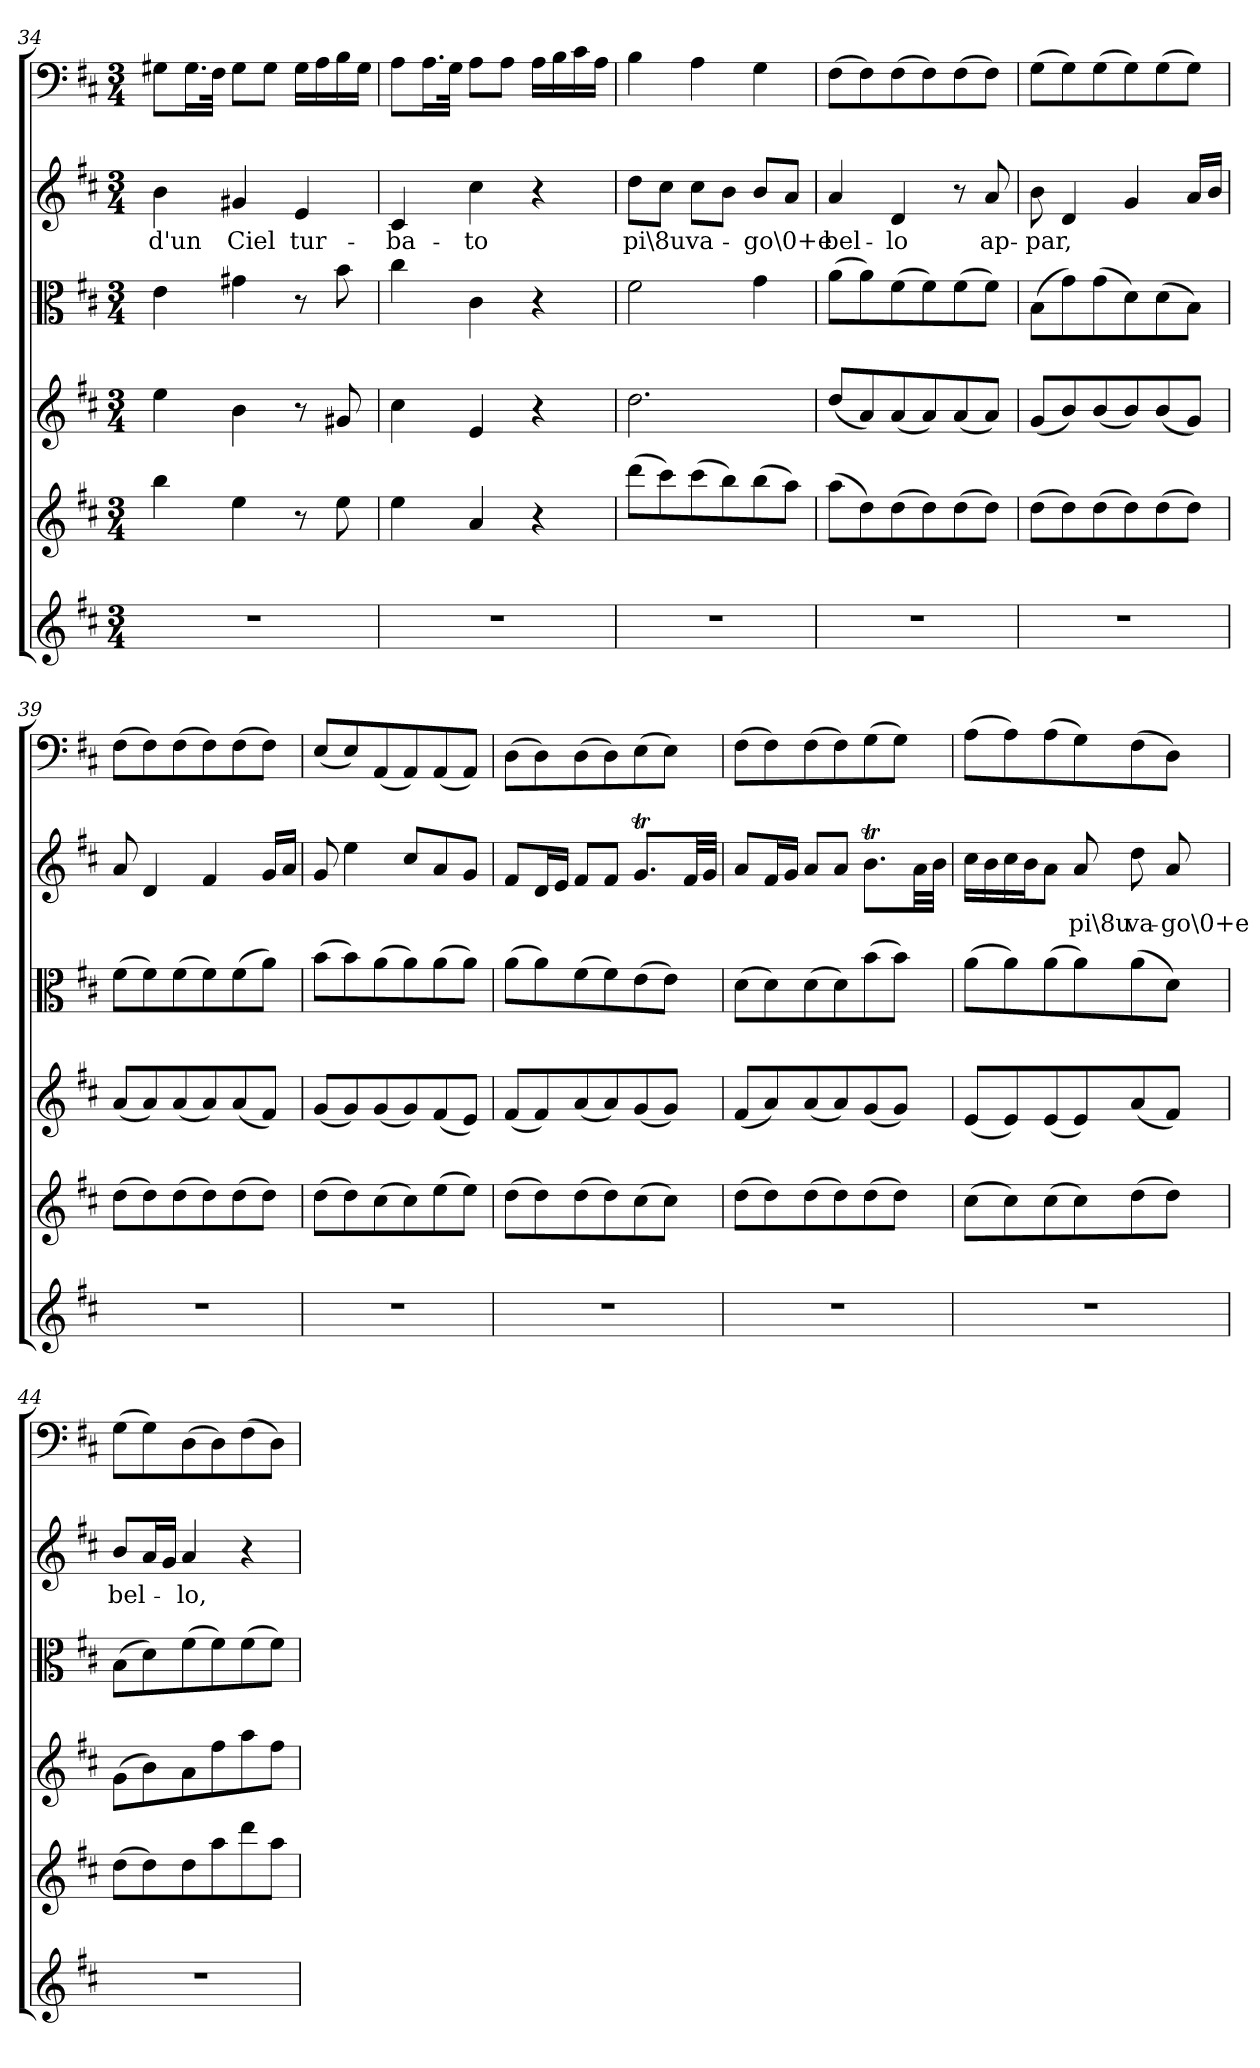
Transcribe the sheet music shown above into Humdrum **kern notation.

**kern	**kern	**kern	**kern	**kern	**text	**kern
*part6	*part5	*part4	*part3	*part2	*part2	*part1
*staff6	*staff5	*staff4	*staff3	*staff2	*staff2	*staff1
*clefG2	*clefG2	*clefG2	*clefC3	*clefG2	*	*clefF4
*k[f#c#]	*k[f#c#]	*k[f#c#]	*k[f#c#]	*k[f#c#]	*	*k[f#c#]
*D:	*D:	*D:	*D:	*D:	*	*D:
*M3/4	*M3/4	*M3/4	*M3/4	*M3/4	*	*M3/4
=34	=34	=34	=34	=34	=34	=34
2.r	4bb\	4ee\	4e\	4b\	d'un	8G#X\L
.	.	.	.	.	.	16.G#\L
.	.	.	.	.	.	32F#\JJk
.	4ee\	4b\	4g#X\	4g#X/	Ciel	8G#\L
.	.	.	.	.	.	8G#\J
.	8r	8r	8r	4e/	tur-	16G#\LL
.	.	.	.	.	.	16A\
.	8ee\	8g#X/	8b\	.	.	16B\
.	.	.	.	.	.	16G#\JJ
=35	=35	=35	=35	=35	=35	=35
2.r	4ee\	4cc#\	4cc#\	4c#/	-ba-	8A\L
.	.	.	.	.	.	16.A\L
.	.	.	.	.	.	32G\JJk
.	4a/	4e/	4c#\	4cc#\	-to	8A\L
.	.	.	.	.	.	8A\J
.	4r	4r	4r	4r	.	16A\LL
.	.	.	.	.	.	16B\
.	.	.	.	.	.	16c#\
.	.	.	.	.	.	16A\JJ
=36	=36	=36	=36	=36	=36	=36
2.r	(8ddd\L	2.dd\	2f#\	8dd\L	pi\8u	4B\
.	8ccc#\)	.	.	8cc#\J	.	.
.	(8ccc#\	.	.	8cc#\L	va-	4A\
.	8bb\)	.	.	8b\J	.	.
.	(8bb\	.	4g\	8b/L	-go\0+e	4G\
.	8aa\J)	.	.	8a/J	.	.
=37	=37	=37	=37	=37	=37	=37
2.r	(8aa\L	(8dd/L	(8a\L	4a/	bel-	(8F#\L
.	8dd\)	8a/)	8a\)	.	.	8F#\)
.	(8dd\	(8a/	(8f#\	4d/	-lo	(8F#\
.	8dd\)	8a/)	8f#\)	.	.	8F#\)
.	(8dd\	(8a/	(8f#\	8r	.	(8F#\
.	8dd\J)	8a/J)	8f#\J)	8a/	ap-	8F#\J)
=38	=38	=38	=38	=38	=38	=38
2.r	(8dd\L	(8g/L	(8B\L	8b\	-par,	(8G\L
.	8dd\)	8b/)	8g\)	4d/	.	8G\)
.	(8dd\	(8b/	(8g\	.	.	(8G\
.	8dd\)	8b/)	8d\)	4g/	.	8G\)
.	(8dd\	(8b/	(8d\	.	.	(8G\
.	8dd\J)	8g/J)	8B\J)	16a/LL	.	8G\J)
.	.	.	.	16b/JJ	.	.
=39	=39	=39	=39	=39	=39	=39
2.r	(8dd\L	(8a/L	(8f#\L	8a/	.	(8F#\L
.	8dd\)	8a/)	8f#\)	4d/	.	8F#\)
.	(8dd\	(8a/	(8f#\	.	.	(8F#\
.	8dd\)	8a/)	8f#\)	4f#/	.	8F#\)
.	(8dd\	(8a/	(8f#\	.	.	(8F#\
.	8dd\J)	8f#/J)	8a\J)	16g/LL	.	8F#\J)
.	.	.	.	16a/JJ	.	.
=40	=40	=40	=40	=40	=40	=40
2.r	(8dd\L	(8g/L	(8b\L	8g/	.	(8E/L
.	8dd\)	8g/)	8b\)	4ee\	.	8E/)
.	(8cc#\	(8g/	(8a\	.	.	(8AA/
.	8cc#\)	8g/)	8a\)	8cc#/L	.	8AA/)
.	(8ee\	(8f#/	(8a\	8a/	.	(8AA/
.	8ee\J)	8e/J)	8a\J)	8g/J	.	8AA/J)
=41	=41	=41	=41	=41	=41	=41
2.r	(8dd\L	(8f#/L	(8a\L	8f#/L	.	(8D\L
.	8dd\)	8f#/)	8a\)	16d/L	.	8D\)
.	.	.	.	16e/JJ	.	.
.	(8dd\	(8a/	(8f#\	8f#/L	.	(8D\
.	8dd\)	8a/)	8f#\)	8f#/J	.	8D\)
.	(8cc#\	(8g/	(8e\	8.gT/L	.	(8E\
.	8cc#\J)	8g/J)	8e\J)	.	.	8E\J)
.	.	.	.	32f#/LL	.	.
.	.	.	.	32g/JJJ	.	.
=42	=42	=42	=42	=42	=42	=42
2.r	(8dd\L	(8f#/L	(8d\L	8a/L	.	(8F#\L
.	8dd\)	8a/)	8d\)	16f#/L	.	8F#\)
.	.	.	.	16g/JJ	.	.
.	(8dd\	(8a/	(8d\	8a/L	.	(8F#\
.	8dd\)	8a/)	8d\)	8a/J	.	8F#\)
.	(8dd\	(8g/	(8b\	8.bT\L	.	(8G\
.	8dd\J)	8g/J)	8b\J)	.	.	8G\J)
.	.	.	.	32a\LL	.	.
.	.	.	.	32b\JJJ	.	.
=43	=43	=43	=43	=43	=43	=43
2.r	(8cc#\L	(8e/L	(8a\L	16cc#\LL	.	(8A\L
.	.	.	.	16b\	.	.
.	8cc#\)	8e/)	8a\)	16cc#\	.	8A\)
.	.	.	.	16b\J	.	.
.	(8cc#\	(8e/	(8a\	8a\J	.	(8A\
.	8cc#\)	8e/)	8a\)	8a/	pi\8u	8G\)
.	(8dd\	(8a/	(8a\	8dd\	va-	(8F#\
.	8dd\J)	8f#/J)	8d\J)	8a/	-go\0+e	8D\J)
=44	=44	=44	=44	=44	=44	=44
2.r	(8dd\L	(8g\L	(8B\L	8b/L	bel-	(8G\L
.	8dd\)	8b\)	8d\)	16a/L	.	8G\)
.	.	.	.	16g/JJ	.	.
.	8dd\	8a\	(8f#\	4a/	-lo,	(8D\
.	8aa\	8ff#\	8f#\)	.	.	8D\)
.	8ddd\	8aa\	(8f#\	4r	.	(8F#\
.	8aa\J	8ff#\J	8f#\J)	.	.	8D\J)
=	=	=	=	=	=	=
*-	*-	*-	*-	*-	*-	*-
